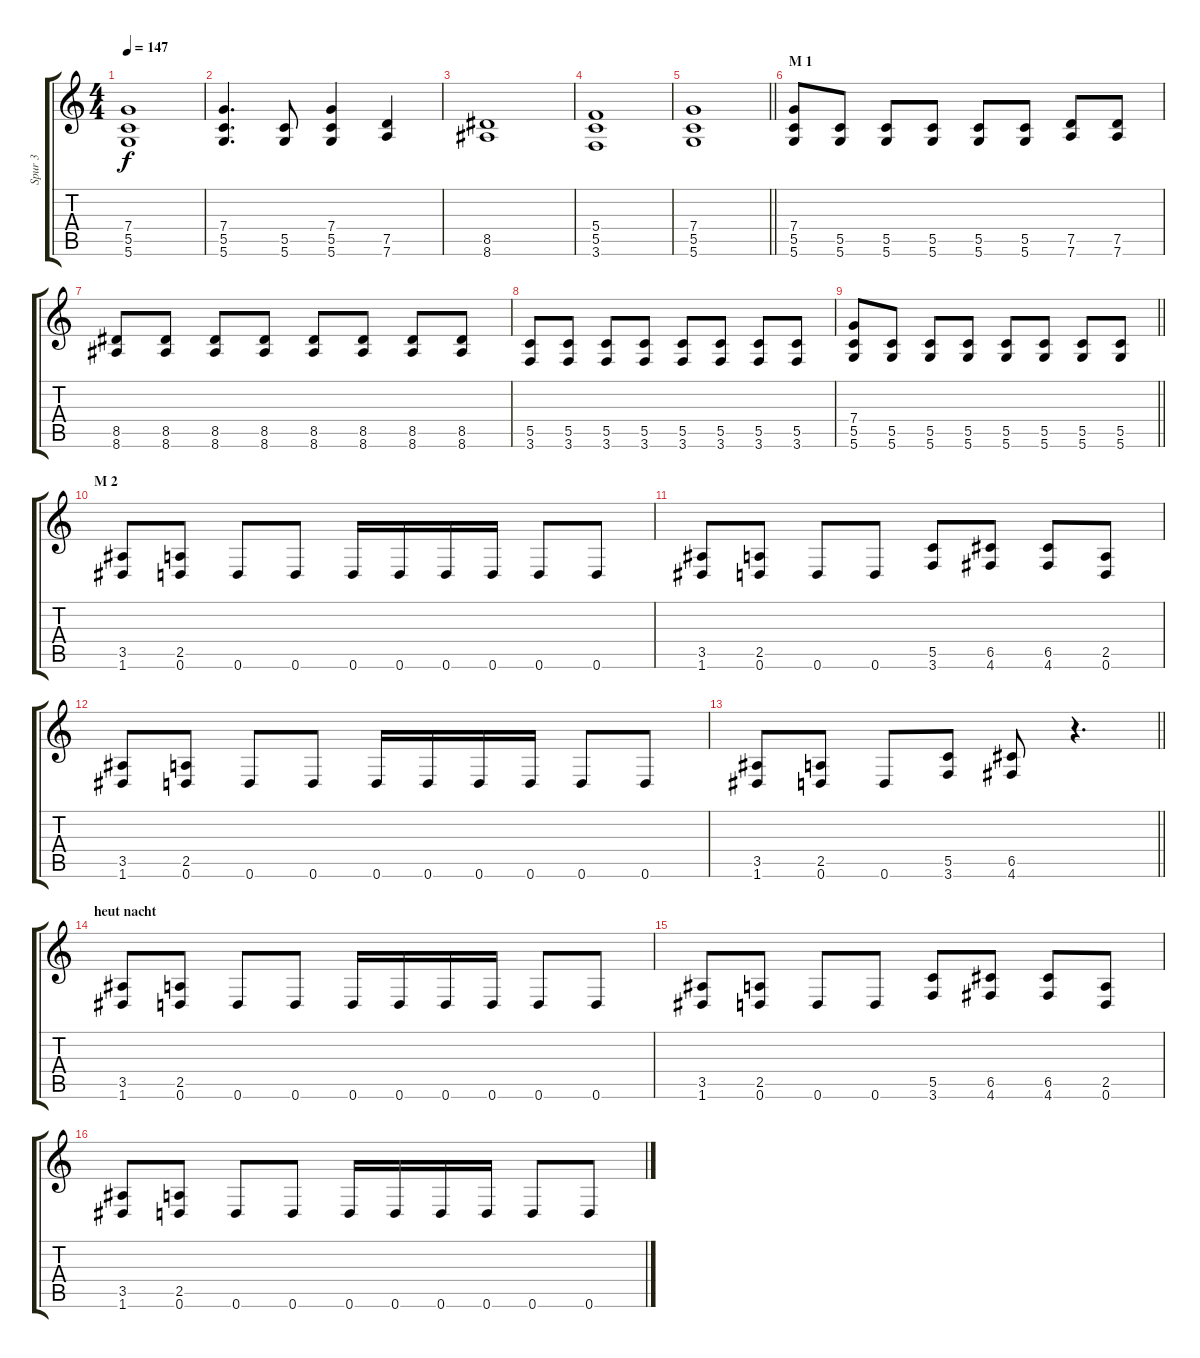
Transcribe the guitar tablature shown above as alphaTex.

\track ("Spur 3" "Spur 3") {instrument distortionguitar}
\staff {score tabs}
\tuning (D4 A3 F3 C3 G2 D2) {hide}
\ts (4 4)
\tempo 147
\clef g2
\ks c
(7.4 5.5 5.6).1{dy f} |
(7.4 5.5 5.6).4{d} (5.5 5.6).8 (7.4 5.5 5.6).4 (7.5 7.6).4 |
(8.5 8.6).1 |
(5.4 5.5 3.6).1 |
\barLineRight lightlight
(7.4 5.5 5.6).1 |
\section ("" "M 1")
(7.4 5.5 5.6).8 (5.5 5.6).8 (5.5 5.6).8 (5.5 5.6).8 (5.5 5.6).8 (5.5 5.6).8 (7.5 7.6).8 (7.5 7.6).8 |
(8.5 8.6).8 (8.5 8.6).8 (8.5 8.6).8 (8.5 8.6).8 (8.5 8.6).8 (8.5 8.6).8 (8.5 8.6).8 (8.5 8.6).8 |
(5.5 3.6).8 (5.5 3.6).8 (5.5 3.6).8 (5.5 3.6).8 (5.5 3.6).8 (5.5 3.6).8 (5.5 3.6).8 (5.5 3.6).8 |
\barLineRight lightlight
(7.4 5.5 5.6).8 (5.5 5.6).8 (5.5 5.6).8 (5.5 5.6).8 (5.5 5.6).8 (5.5 5.6).8 (5.5 5.6).8 (5.5 5.6).8 |
\section ("" "M 2")
(3.5 1.6).8 (2.5 0.6).8 0.6.8 0.6.8 0.6.16 0.6.16 0.6.16 0.6.16 0.6.8 0.6.8 |
(3.5 1.6).8 (2.5 0.6).8 0.6.8 0.6.8 (5.5 3.6).8 (6.5 4.6).8 (6.5 4.6).8 (2.5 0.6).8 |
(3.5 1.6).8 (2.5 0.6).8 0.6.8 0.6.8 0.6.16 0.6.16 0.6.16 0.6.16 0.6.8 0.6.8 |
\barLineRight lightlight
(3.5 1.6).8 (2.5 0.6).8 0.6.8 (5.5 3.6).8 (6.5 4.6).8 r.4{d} |
\section ("" "heut nacht")
(3.5 1.6).8 (2.5 0.6).8 0.6.8 0.6.8 0.6.16 0.6.16 0.6.16 0.6.16 0.6.8 0.6.8 |
(3.5 1.6).8 (2.5 0.6).8 0.6.8 0.6.8 (5.5 3.6).8 (6.5 4.6).8 (6.5 4.6).8 (2.5 0.6).8 |
(3.5 1.6).8 (2.5 0.6).8 0.6.8 0.6.8 0.6.16 0.6.16 0.6.16 0.6.16 0.6.8 0.6.8
